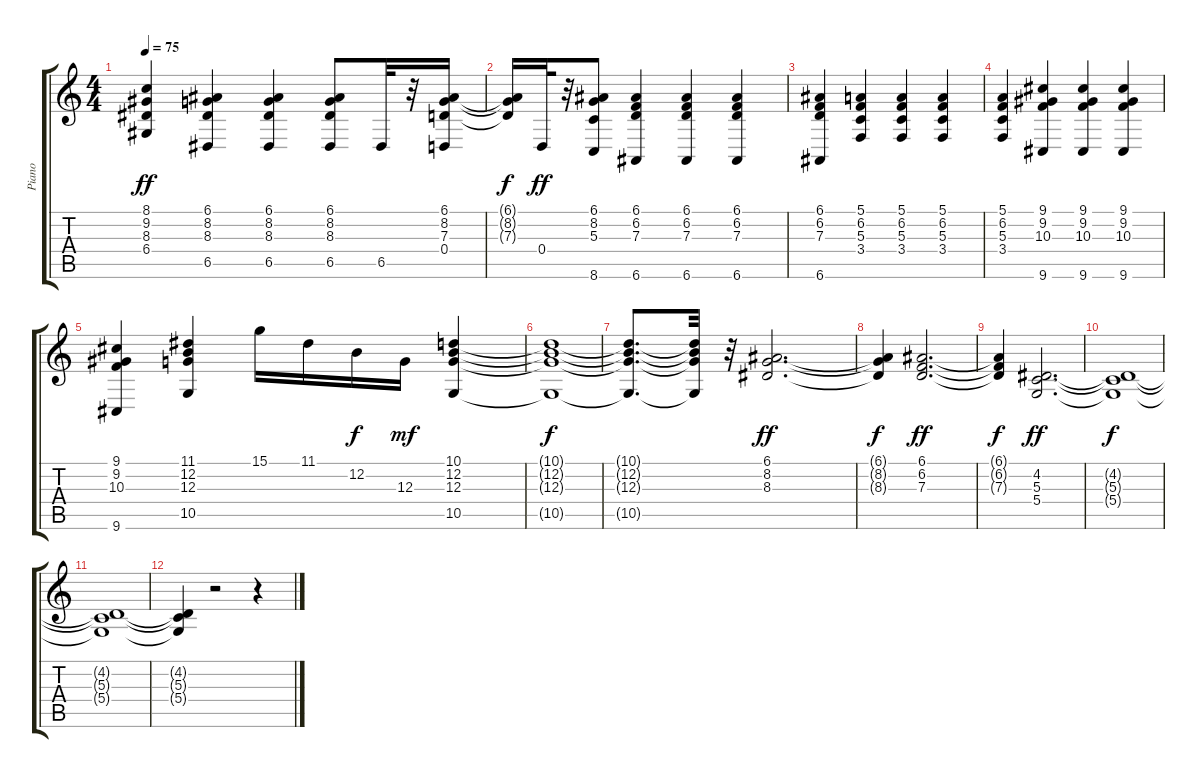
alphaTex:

\track ("Piano" "Piano") {instrument acousticgrandpiano}
\staff {score tabs}
\tuning (E4 B3 G3 D3 A2 E2) {hide}
\ts (4 4)
\tempo 75
\clef g2
\ks c
(8.1 9.2 8.3 6.4).4{dy ff} (6.1 8.2 8.3 6.5).4 (6.1 8.2 8.3 6.5).4 (6.1 8.2 8.3 6.5).8 6.5.32 r.32 (6.1 8.2 7.3 0.4).16 |
(6.1{t} 8.2{t} 7.3{t}).16{dy f} 0.4.32{dy ff} r.32 (6.1 8.2 5.3 8.6).8 (6.1 6.2 7.3 6.6).4 (6.1 6.2 7.3 6.6).4 (6.1 6.2 7.3 6.6).4 |
(6.1 6.2 7.3 6.6).4 (5.1 6.2 5.3 3.4).4 (5.1 6.2 5.3 3.4).4 (5.1 6.2 5.3 3.4).4 |
(5.1 6.2 5.3 3.4).4 (9.1 9.2 10.3 9.6).4 (9.1 9.2 10.3 9.6).4 (9.1 9.2 10.3 9.6).4 |
(9.1 9.2 10.3 9.6).4 (11.1 12.2 12.3 10.5).4 15.1.16 11.1.16 12.2.16{dy f} 12.3.16{dy mf} (10.1 12.2 12.3 10.5).4 |
(10.1{t} 12.2{t} 12.3{t} 10.5{t}).1{dy f} |
(10.1{t} 12.2{t} 12.3{t} 10.5{t}).8{d} (10.1{t} 12.2{t} 12.3{t} 10.5{t}).32 r.32 (6.1 8.2 8.3).2{d dy ff} |
(6.1{t} 8.2{t} 8.3{t}).4{dy f} (6.1 6.2 7.3).2{d dy ff} |
(6.1{t} 6.2{t} 7.3{t}).4{dy f} (4.2 5.3 5.4).2{d dy ff} |
(4.2{t} 5.3{t} 5.4{t}).1{dy f} |
(4.2{t} 5.3{t} 5.4{t}).1 |
(4.2{t} 5.3{t} 5.4{t}).4 r.2 r.4
